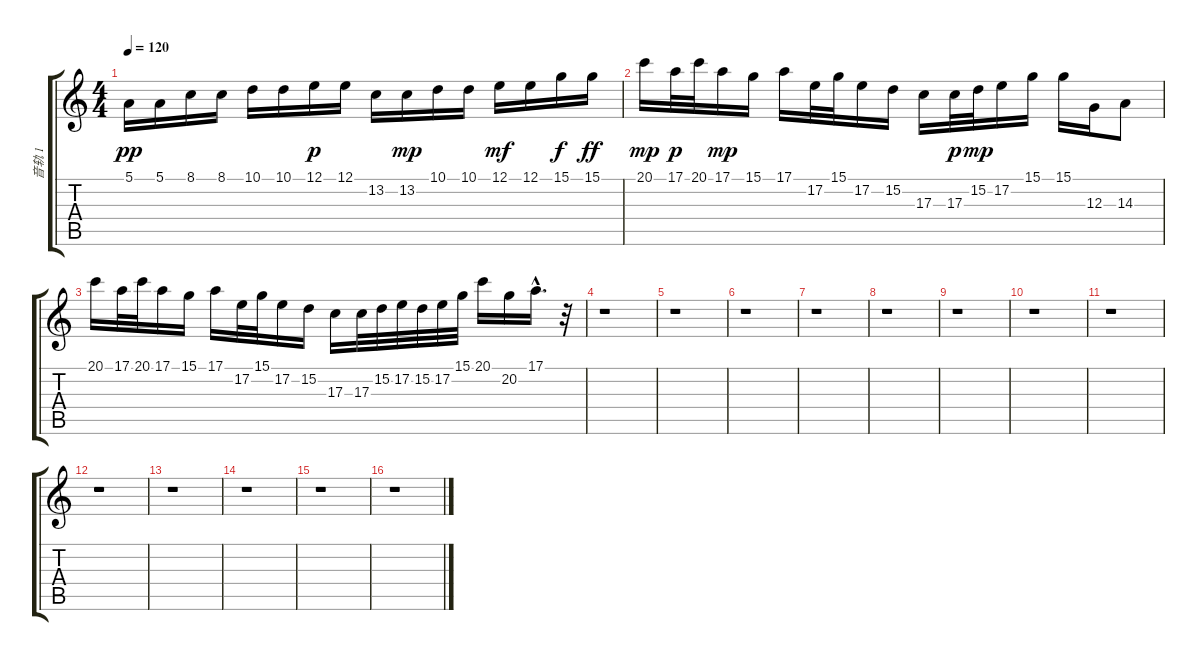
\track ("音轨 1" "音轨 1") {instrument vibraphone}
\staff {score tabs}
\tuning (E4 B3 G3 D3 A2 E2) {hide}
\ts (4 4)
\tempo 120
\clef g2
\ks c
5.1.16{dy pp} 5.1.16 8.1.16 8.1.16 10.1.16 10.1.16 12.1.16{dy p} 12.1.16 13.2.16 13.2.16{dy mp} 10.1.16 10.1.16 12.1.16{dy mf} 12.1.16 15.1.16{dy f} 15.1.16{dy ff} |
20.1.16{dy mp} 17.1.32{dy p} 20.1.32 17.1.16{dy mp} 15.1.16 17.1.16 17.2.32 15.1.32 17.2.16 15.2.16 17.3.16 17.3.32{dy p} 15.2.32{dy mp} 17.2.16 15.1.16 15.1.16 12.3.16 14.3.8 |
20.1.16 17.1.32 20.1.32 17.1.16 15.1.16 17.1.16 17.2.32 15.1.32 17.2.16 15.2.16 17.3.16 17.3.32 15.2.32 17.2.32 15.2.32 17.2.32 15.1.32 20.1.16 20.2.16 17.1{hac}.16{d} r.32 |
r.1 |
r.1 |
r.1 |
r.1 |
r.1 |
r.1 |
r.1 |
r.1 |
r.1 |
r.1 |
r.1 |
r.1 |
r.1
